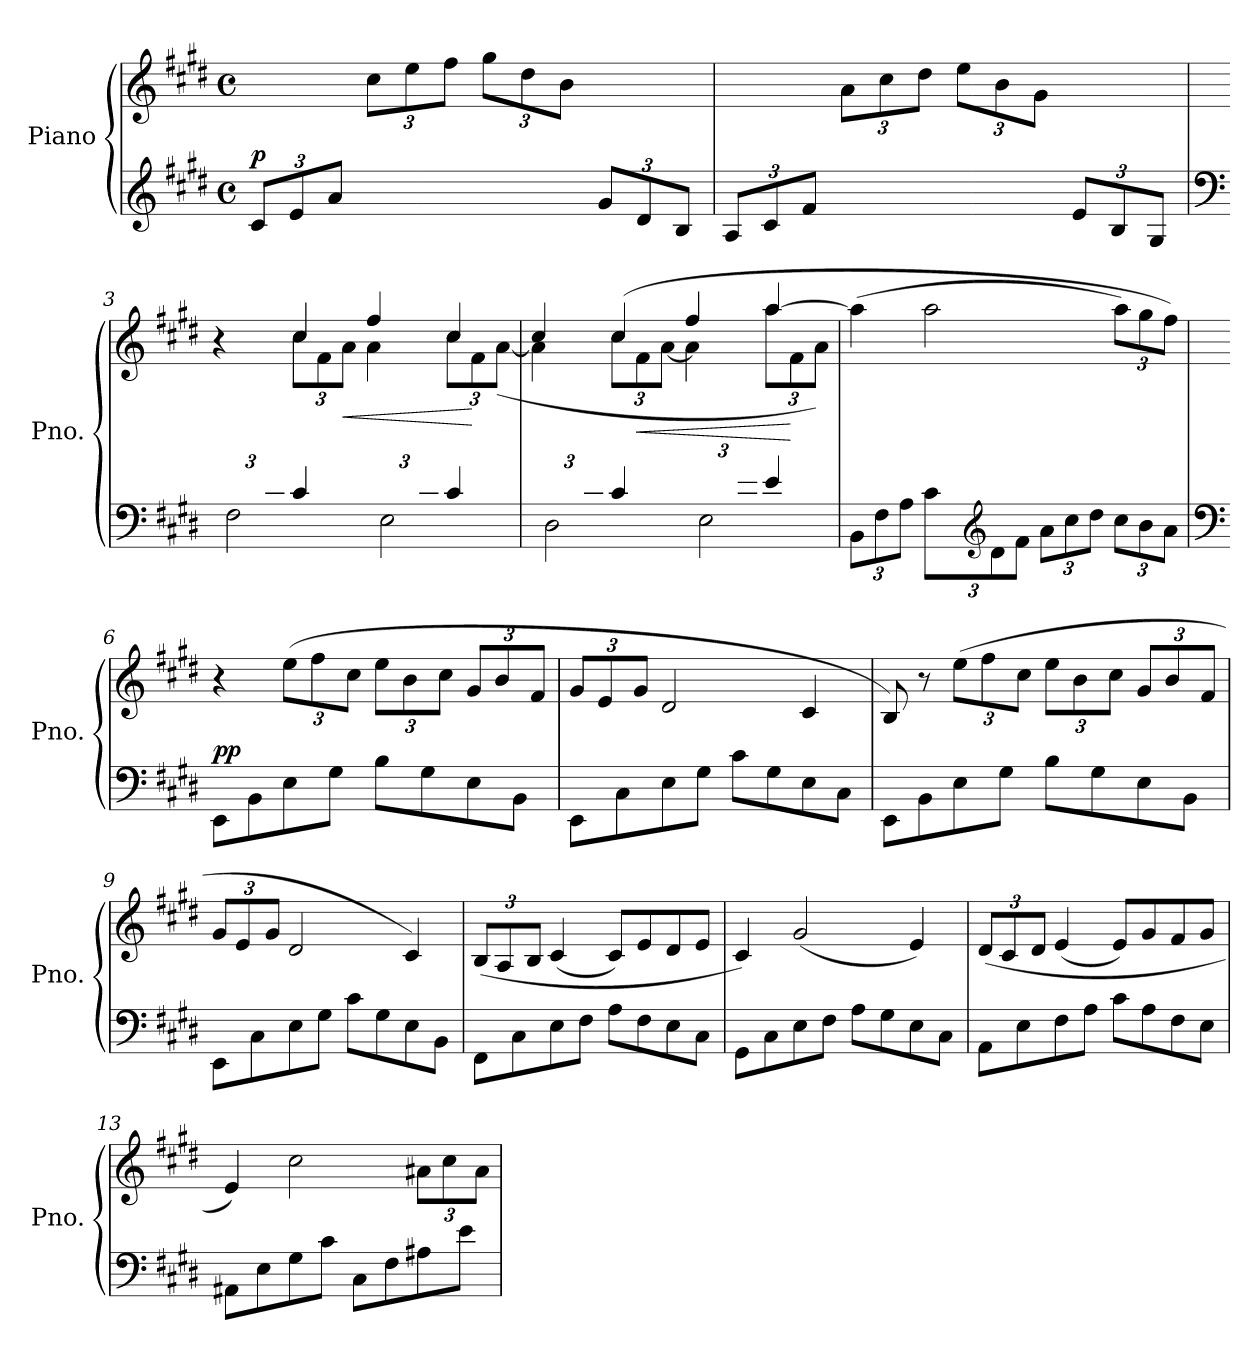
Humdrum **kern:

**kern	**kern	**dynam
*part1	*part1	*part1
*staff2	*staff1	*staff1/2
*I"Piano	*	*
*I'Pno.	*	*
*clefG2	*clefG2	*
*k[f#c#g#d#]	*k[f#c#g#d#]	*
*M4/4	*M4/4	*
*met(c)	*met(c)	*
*MM120	*MM120	*
*Xbrackettup	*	*
=1	=1	=1
*	*^	*
!	!	!	!LO:DY:a=2
12c#/L	1ryy	4ryy	p
12e/	.	.	.
12a/J	.	.	.
*	*	*Xbrackettup	*
2ryy	.	12cc#\L	.
.	.	12ee\	.
.	.	12ff#\J	.
.	.	12gg#\L	.
.	.	12dd#\	.
.	.	12b\J	.
12g#/L	.	4ryy	.
12d#/	.	.	.
12B/J	.	.	.
=2	=2	=2	=2
12A/L	1ryy	4ryy	.
12c#/	.	.	.
12f#/J	.	.	.
2ryy	.	12a\L	.
.	.	12cc#\	.
.	.	12dd#\J	.
.	.	12ee\L	.
.	.	12b\	.
.	.	12g#\J	.
12e/L	.	4ryy	.
12B/	.	.	.
12G#/J	.	.	.
=3	=3	=3	=3
*clefF4	*	*	*
*^	*	*	*
12F#/Lyy	2F#\	4r	4ryy	.
12A/	.	.	.	.
12c#/J	.	.	.	.
4c#/	.	4cc#/	12cc#\L	.
.	.	.	12f#\	.
!	!	!	!	!LO:HP:b
.	.	.	12a\J	<
(>12E/Lyy	2E\	4ff#/	(4a\	.
12A/	.	.	.	.
12c#/J	.	.	.	.
4c#/	.	4cc#/	12cc#\L	.
.	.	.	12f#\	[
.	.	.	([12a\J	.
!!LO:LB:g=z	!!
=4	=4	=4	=4	=4
12D#/Lyy	2D#\	4cc#/	4a\]	.
12A/	.	.	.	.
12c#/J	.	.	.	.
4c#/	.	(>4cc#/	12cc#\L	.
!	!	!	!	!LO:HP:b
.	.	.	12f#\	<
.	.	.	[12a\J	.
12E/Lyy	2E\	4ff#/	4a\]	.
12A/	.	.	.	.
12e/J	.	.	.	.
4e/	.	[4aa/	12aa\L	.
.	.	.	12f#\	[
.	.	.	12a\J)	.
*v	*v	*	*	*
*	*v	*v	*
=5	=5	=5
12BB\L	(>4aa\]	.
12F#\	.	.
12A\J	.	.
12c#\L	2aa\	.
*clefG2	*	*
12d#\	.	.
12f#\J	.	.
12a\L	.	.
12cc#\	.	.
12dd#\J	.	.
12cc#\L	12aa\L)	.
12b\	12gg#\	.
12a\J	12ff#\J)	.
=6	=6	=6
*clefF4	*	*
!	!	!LO:DY:a=2
8EE\L	4r	pp
8BB\	.	.
8E\	(>12ee\L	.
.	12ff#\	.
8G#\J	.	.
.	12cc#\J	.
8B\L	12ee\L	.
.	12b\	.
8G#\	.	.
.	12cc#\J	.
8E\	12g#/L	.
.	12b/	.
8BB\J	.	.
.	12f#/J	.
!!LO:LB:g=z
=7	=7	=7
8EE\L	12g#/L	.
.	12e/	.
8C#\	.	.
.	12g#/J	.
8E\	2d#/	.
8G#\J	.	.
8c#\L	.	.
8G#\	.	.
8E\	4c#/	.
8C#\J	.	.
=8	=8	=8
8EE\L	8B/)	.
8BB\	8r	.
8E\	(>12ee\L	.
.	12ff#\	.
8G#\J	.	.
.	12cc#\J	.
8B\L	12ee\L	.
.	12b\	.
8G#\	.	.
.	12cc#\J	.
8E\	12g#/L	.
.	12b/	.
8BB\J	.	.
.	12f#/J	.
=9	=9	=9
8EE\L	12g#/L	.
.	12e/	.
8C#\	.	.
.	12g#/J	.
8E\	2d#/	.
8G#\J	.	.
8c#\L	.	.
8G#\	.	.
8E\	4c#/)	.
8BB\J	.	.
!!LO:LB:g=z
=10	=10	=10
8FF#\L	(<12B/L	.
.	12A/	.
8C#\	.	.
.	12B/J	.
8E\	(<4c#/	.
8F#\J	.	.
8A\L	8c#/L)	.
8F#\	8e/	.
8E\	8d#/	.
8C#\J	8e/J	.
=11	=11	=11
8GG#\L	4c#/)	.
8C#\	.	.
8E\	(<2g#/	.
8F#\J	.	.
8A\L	.	.
8G#\	.	.
8E\	4e/)	.
8C#\J	.	.
=12	=12	=12
8AA\L	(<12d#/L	.
.	12c#/	.
8E\	.	.
.	12d#/J	.
8F#\	(<4e/	.
8A\J	.	.
8c#\L	8e/L)	.
8A\	8g#/	.
8F#\	8f#/	.
8E\J	8g#/J	.
=13	=13	=13
8AA#X\L	4e/)	.
8E\	.	.
8G#\	2cc#\	.
8c#\J	.	.
8C#\L	.	.
8F#\	.	.
8A#X\	12a#X\L	.
.	12cc#\	.
8e\J	.	.
.	12a#\J	.
=	=	=
*-	*-	*-
